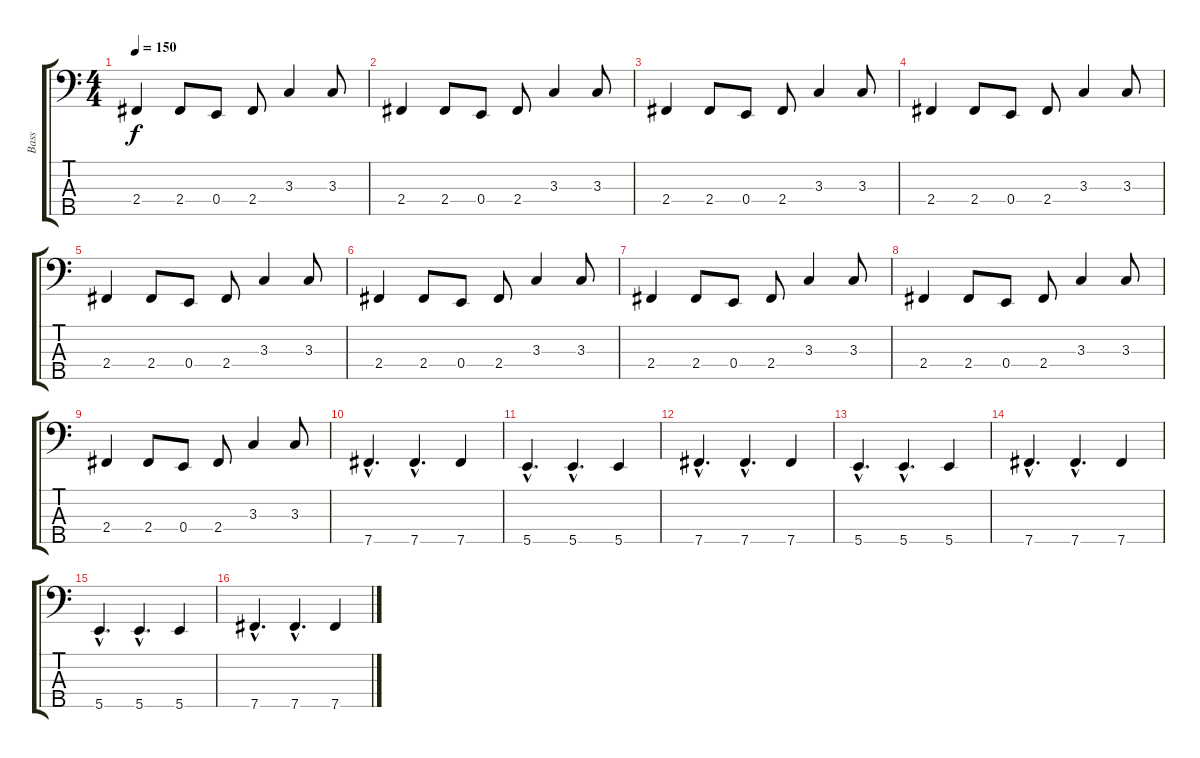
\track ("Bass" "Bass") {instrument electricbasspick}
\staff {score tabs}
\tuning (G2 D2 A1 E1 B0) {hide}
\ts (4 4)
\tempo 150
\clef f4
\ks c
2.4.4{dy f} 2.4.8 0.4.8 2.4.8 3.3.4 3.3.8 |
2.4.4 2.4.8 0.4.8 2.4.8 3.3.4 3.3.8 |
2.4.4 2.4.8 0.4.8 2.4.8 3.3.4 3.3.8 |
2.4.4 2.4.8 0.4.8 2.4.8 3.3.4 3.3.8 |
2.4.4 2.4.8 0.4.8 2.4.8 3.3.4 3.3.8 |
2.4.4 2.4.8 0.4.8 2.4.8 3.3.4 3.3.8 |
2.4.4 2.4.8 0.4.8 2.4.8 3.3.4 3.3.8 |
2.4.4 2.4.8 0.4.8 2.4.8 3.3.4 3.3.8 |
2.4.4 2.4.8 0.4.8 2.4.8 3.3.4 3.3.8 |
7.5{hac}.4{d} 7.5{hac}.4{d} 7.5.4 |
5.5{hac}.4{d} 5.5{hac}.4{d} 5.5.4 |
7.5{hac}.4{d} 7.5{hac}.4{d} 7.5.4 |
5.5{hac}.4{d} 5.5{hac}.4{d} 5.5.4 |
7.5{hac}.4{d} 7.5{hac}.4{d} 7.5.4 |
5.5{hac}.4{d} 5.5{hac}.4{d} 5.5.4 |
7.5{hac}.4{d} 7.5{hac}.4{d} 7.5.4
